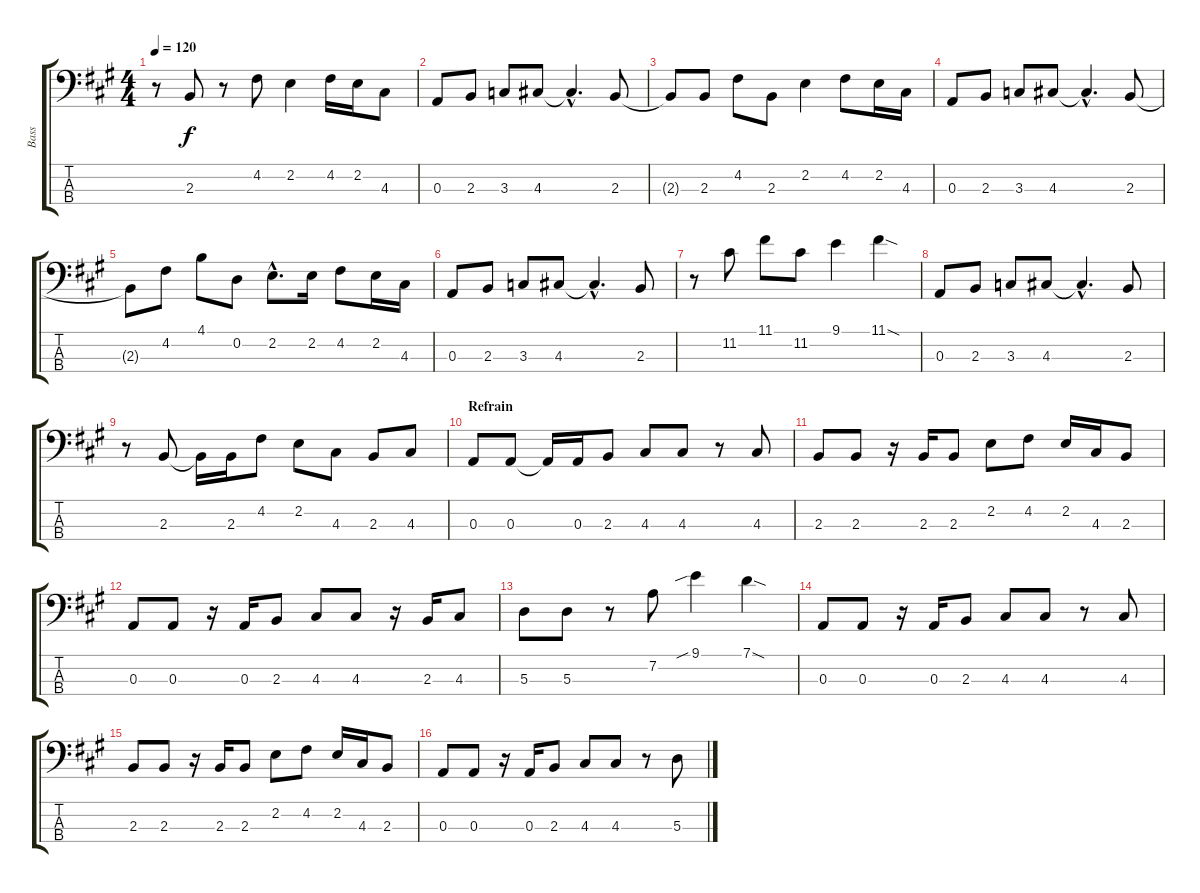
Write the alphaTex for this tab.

\track ("Bass" "Bass") {instrument fretlessbass}
\staff {score tabs}
\tuning (G2 D2 A1 E1) {hide}
\ts (4 4)
\tempo 120
\clef f4
\ks a
r.8{dy f} 2.3.8 r.8 4.2.8 2.2.4 4.2.16 2.2.16 4.3.8 |
0.3.8 2.3.8 3.3.8 4.3.8 4.3{hac t}.4{d} 2.3.8 |
2.3{t}.8 2.3.8 4.2.8 2.3.8 2.2.4 4.2.8 2.2.16 4.3.16 |
0.3.8 2.3.8 3.3.8 4.3.8 4.3{hac t}.4{d} 2.3.8 |
2.3{t}.8 4.2.8 4.1.8 0.2.8 2.2{hac}.8{d} 2.2.16 4.2.8 2.2.16 4.3.16 |
0.3.8 2.3.8 3.3.8 4.3.8 4.3{hac t}.4{d} 2.3.8 |
r.8 11.2.8 11.1.8 11.2.8 9.1.4 11.1{sod}.4 |
0.3.8 2.3.8 3.3.8 4.3.8 4.3{hac t}.4{d} 2.3.8 |
r.8 2.3.8 2.3{t}.16 2.3.16 4.2.8 2.2.8 4.3.8 2.3.8 4.3.8 |
\section ("" "Refrain")
0.3.8 0.3.8 0.3{t}.16 0.3.16 2.3.8 4.3.8 4.3.8 r.8 4.3.8 |
2.3.8 2.3.8 r.16 2.3.16 2.3.8 2.2.8 4.2.8 2.2.16 4.3.16 2.3.8 |
0.3.8 0.3.8 r.16 0.3.16 2.3.8 4.3.8 4.3.8 r.16 2.3.16 4.3.8 |
5.3.8 5.3.8 r.8 7.2.8 9.1{sib}.4 7.1{sod}.4 |
0.3.8 0.3.8 r.16 0.3.16 2.3.8 4.3.8 4.3.8 r.8 4.3.8 |
2.3.8 2.3.8 r.16 2.3.16 2.3.8 2.2.8 4.2.8 2.2.16 4.3.16 2.3.8 |
0.3.8 0.3.8 r.16 0.3.16 2.3.8 4.3.8 4.3.8 r.8 5.3.8
